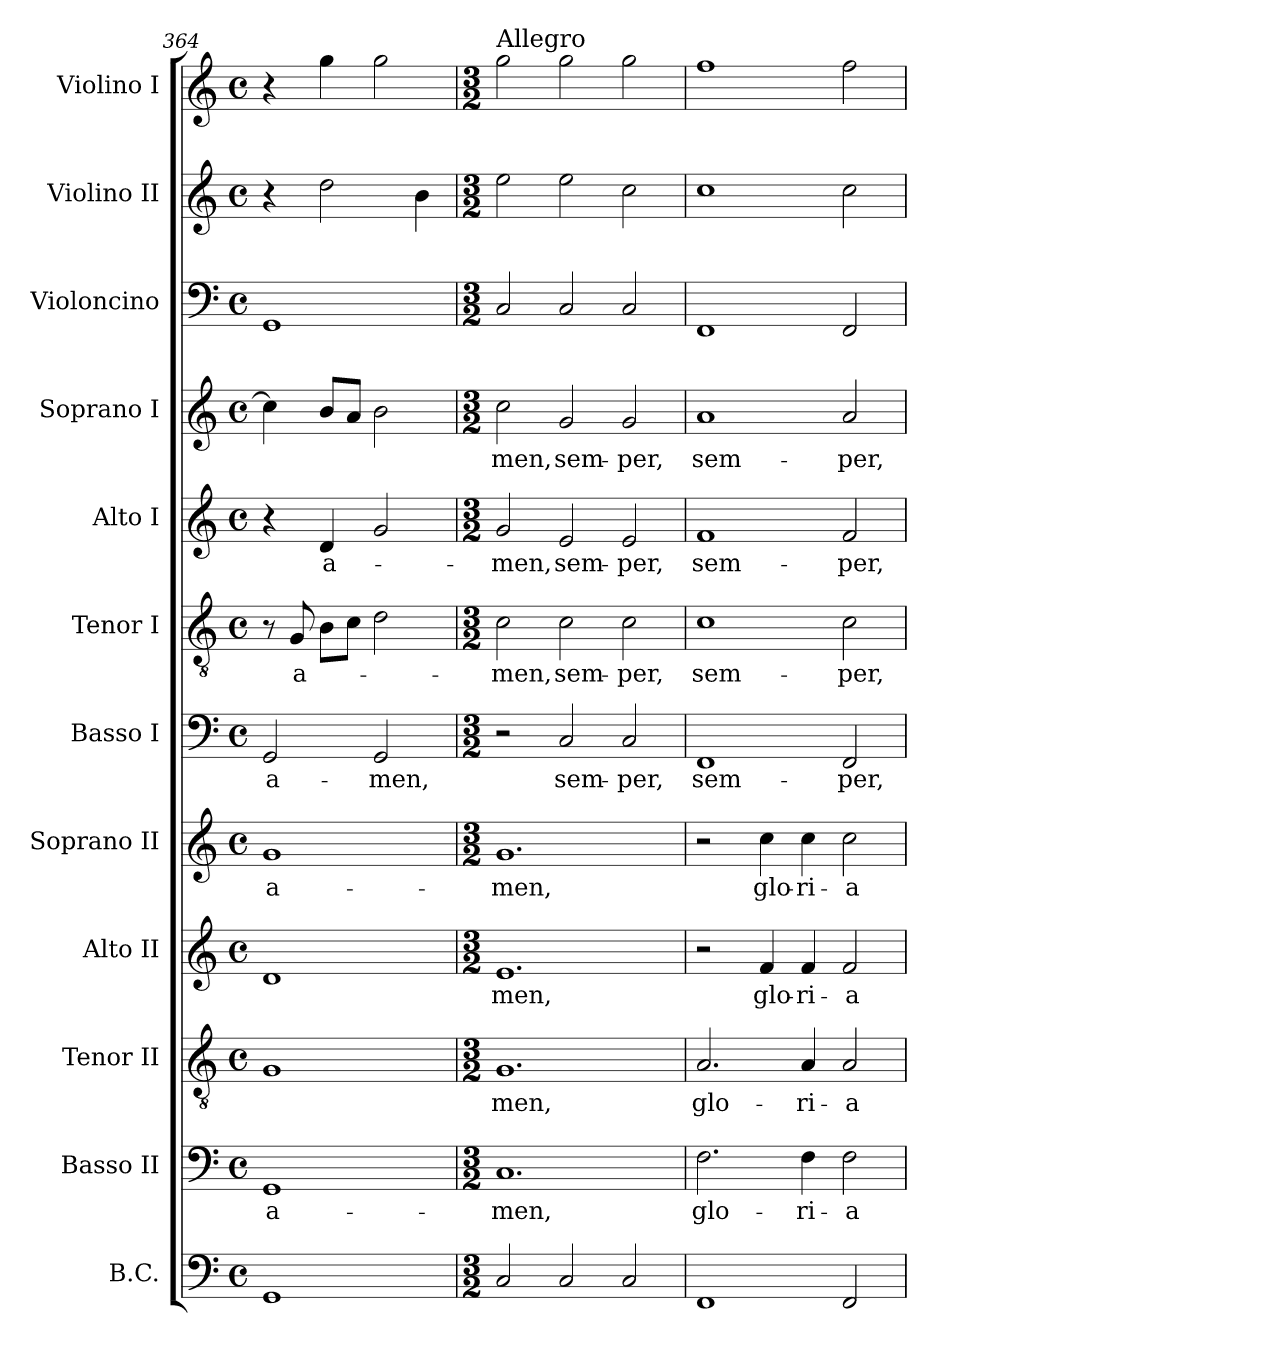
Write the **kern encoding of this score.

**kern	**kern	**text	**kern	**text	**kern	**text	**kern	**text	**kern	**text	**kern	**text	**kern	**text	**kern	**text	**kern	**kern	**kern
*part12	*part11	*part11	*part10	*part10	*part9	*part9	*part8	*part8	*part7	*part7	*part6	*part6	*part5	*part5	*part4	*part4	*part3	*part2	*part1
*staff12	*staff11	*staff11	*staff10	*staff10	*staff9	*staff9	*staff8	*staff8	*staff7	*staff7	*staff6	*staff6	*staff5	*staff5	*staff4	*staff4	*staff3	*staff2	*staff1
*I"B.C.	*I"Basso II	*	*I"Tenor II	*	*I"Alto II	*	*I"Soprano II	*	*I"Basso I	*	*I"Tenor I	*	*I"Alto I	*	*I"Soprano I	*	*I"Violoncino	*I"Violino II	*I"Violino I
*I'BC	*I'B 2	*	*I'T 2	*	*I'A 2	*	*I'S 2	*	*I'B 1	*	*I'T 1	*	*I'A 1	*	*I'S 1	*	*I'Vc.	*I'Vln. II	*I'Vln. I
*clefF4	*clefF4	*	*clefGv2	*	*clefG2	*	*clefG2	*	*clefF4	*	*clefGv2	*	*clefG2	*	*clefG2	*	*clefF4	*clefG2	*clefG2
*k[]	*k[]	*	*k[]	*	*k[]	*	*k[]	*	*k[]	*	*k[]	*	*k[]	*	*k[]	*	*k[]	*k[]	*k[]
*C:	*C:	*	*C:	*	*C:	*	*C:	*	*C:	*	*C:	*	*C:	*	*C:	*	*C:	*C:	*C:
*M4/4	*M4/4	*	*M4/4	*	*M4/4	*	*M4/4	*	*M4/4	*	*M4/4	*	*M4/4	*	*M4/4	*	*M4/4	*M4/4	*M4/4
*met(c)	*met(c)	*	*met(c)	*	*met(c)	*	*met(c)	*	*met(c)	*	*met(c)	*	*met(c)	*	*met(c)	*	*met(c)	*met(c)	*met(c)
=364	=364	=364	=364	=364	=364	=364	=364	=364	=364	=364	=364	=364	=364	=364	=364	=364	=364	=364	=364
*^	*	*	*	*	*	*	*	*	*	*	*	*	*	*	*	*	*	*	*
!	!	!	!LO:LY:b	!	!	!	!	!	!	!	!	!	!	!	!	!	!	!	!	!
!	!	!	!	!	!	!	!	!	!LO:LY:b	!	!	!	!	!	!	!	!	!	!	!
!	!	!	!	!	!	!	!	!	!	!	!LO:LY:b	!	!	!	!	!	!	!	!	!
1GG	2ryy	1GG	a-	1G	.	1d	.	1g	a-	2GG/	a-	8r	.	4r	.	4cc\]	.	1GG	4r	4r
!	!	!	!	!	!	!	!	!	!	!	!	!	!LO:LY:b	!	!	!	!	!	!	!
.	.	.	.	.	.	.	.	.	.	.	.	8G/	a-	.	.	.	.	.	.	.
!	!	!	!	!	!	!	!	!	!	!	!	!	!	!	!LO:LY:b	!	!	!	!	!
.	.	.	.	.	.	.	.	.	.	.	.	8B\L	.	4d/	a-	8b/L	.	.	2dd\	4gg\
.	.	.	.	.	.	.	.	.	.	.	.	8c\J	.	.	.	8a/J	.	.	.	.
!	!	!	!	!	!	!	!	!	!	!	!LO:LY:b	!	!	!	!	!	!	!	!	!
.	2ryy	.	.	.	.	.	.	.	.	2GG/	-men,	2d\	.	2g/	.	2b\	.	.	.	2gg\
.	.	.	.	.	.	.	.	.	.	.	.	.	.	.	.	.	.	.	4b\	.
*v	*v	*	*	*	*	*	*	*	*	*	*	*	*	*	*	*	*	*	*	*
=365	=365	=365	=365	=365	=365	=365	=365	=365	=365	=365	=365	=365	=365	=365	=365	=365	=365	=365	=365
*M3/2	*M3/2	*	*M3/2	*	*M3/2	*	*M3/2	*	*M3/2	*	*M3/2	*	*M3/2	*	*M3/2	*	*M3/2	*M3/2	*M3/2
!	!	!LO:LY:b	!	!	!	!	!	!	!	!	!	!	!	!	!	!	!	!	!
!	!	!	!	!LO:LY:b	!	!	!	!	!	!	!	!	!	!	!	!	!	!	!
!	!	!	!	!	!	!LO:LY:b	!	!	!	!	!	!	!	!	!	!	!	!	!
!	!	!	!	!	!	!	!	!LO:LY:b	!	!	!	!	!	!	!	!	!	!	!
!	!	!	!	!	!	!	!	!	!	!	!	!LO:LY:b	!	!	!	!	!	!	!
!	!	!	!	!	!	!	!	!	!	!	!	!	!	!LO:LY:b	!	!	!	!	!
!	!	!	!	!	!	!	!	!	!	!	!	!	!	!	!	!	!	!	!LO:TX:a:t=Allegro
!	!	!	!	!	!	!	!	!	!	!	!	!	!	!	!	!LO:LY:b	!	!	!
2C/	1.C	-men,	1.G	-men,	1.e	-men,	1.g	-men,	2r	.	2c\	-men,	2g/	-men,	2cc\	-men,	2C/	2ee\	2gg\
!	!	!	!	!	!	!	!	!	!	!LO:LY:b	!	!	!	!	!	!	!	!	!
!	!	!	!	!	!	!	!	!	!	!	!	!LO:LY:b	!	!	!	!	!	!	!
!	!	!	!	!	!	!	!	!	!	!	!	!	!	!LO:LY:b	!	!	!	!	!
!	!	!	!	!	!	!	!	!	!	!	!	!	!	!	!	!LO:LY:b	!	!	!
2C/	.	.	.	.	.	.	.	.	2C/	sem-	2c\	sem-	2e/	sem-	2g/	sem-	2C/	2ee\	2gg\
!	!	!	!	!	!	!	!	!	!	!LO:LY:b	!	!	!	!	!	!	!	!	!
!	!	!	!	!	!	!	!	!	!	!	!	!LO:LY:b	!	!	!	!	!	!	!
!	!	!	!	!	!	!	!	!	!	!	!	!	!	!LO:LY:b	!	!	!	!	!
!	!	!	!	!	!	!	!	!	!	!	!	!	!	!	!	!LO:LY:b	!	!	!
2C/	.	.	.	.	.	.	.	.	2C/	-per,	2c\	-per,	2e/	-per,	2g/	-per,	2C/	2cc\	2gg\
=366	=366	=366	=366	=366	=366	=366	=366	=366	=366	=366	=366	=366	=366	=366	=366	=366	=366	=366	=366
!	!	!LO:LY:b	!	!	!	!	!	!	!	!	!	!	!	!	!	!	!	!	!
!	!	!	!	!LO:LY:b	!	!	!	!	!	!	!	!	!	!	!	!	!	!	!
!	!	!	!	!	!	!	!	!	!	!LO:LY:b	!	!	!	!	!	!	!	!	!
!	!	!	!	!	!	!	!	!	!	!	!	!LO:LY:b	!	!	!	!	!	!	!
!	!	!	!	!	!	!	!	!	!	!	!	!	!	!LO:LY:b	!	!	!	!	!
!	!	!	!	!	!	!	!	!	!	!	!	!	!	!	!	!LO:LY:b	!	!	!
1FF	2.F\	glo-	2.A/	glo-	2r	.	2r	.	1FF	sem-	1c	sem-	1f	sem-	1a	sem-	1FF	1cc	1ff
!	!	!	!	!	!	!LO:LY:b	!	!	!	!	!	!	!	!	!	!	!	!	!
!	!	!	!	!	!	!	!	!LO:LY:b	!	!	!	!	!	!	!	!	!	!	!
.	.	.	.	.	4f/	glo-	4cc\	glo-	.	.	.	.	.	.	.	.	.	.	.
!	!	!LO:LY:b	!	!	!	!	!	!	!	!	!	!	!	!	!	!	!	!	!
!	!	!	!	!LO:LY:b	!	!	!	!	!	!	!	!	!	!	!	!	!	!	!
!	!	!	!	!	!	!LO:LY:b	!	!	!	!	!	!	!	!	!	!	!	!	!
!	!	!	!	!	!	!	!	!LO:LY:b	!	!	!	!	!	!	!	!	!	!	!
.	4F\	-ri-	4A/	-ri-	4f/	-ri-	4cc\	-ri-	.	.	.	.	.	.	.	.	.	.	.
!	!	!LO:LY:b	!	!	!	!	!	!	!	!	!	!	!	!	!	!	!	!	!
!	!	!	!	!LO:LY:b	!	!	!	!	!	!	!	!	!	!	!	!	!	!	!
!	!	!	!	!	!	!LO:LY:b	!	!	!	!	!	!	!	!	!	!	!	!	!
!	!	!	!	!	!	!	!	!LO:LY:b	!	!	!	!	!	!	!	!	!	!	!
!	!	!	!	!	!	!	!	!	!	!LO:LY:b	!	!	!	!	!	!	!	!	!
!	!	!	!	!	!	!	!	!	!	!	!	!LO:LY:b	!	!	!	!	!	!	!
!	!	!	!	!	!	!	!	!	!	!	!	!	!	!LO:LY:b	!	!	!	!	!
!	!	!	!	!	!	!	!	!	!	!	!	!	!	!	!	!LO:LY:b	!	!	!
2FF/	2F\	-a	2A/	-a	2f/	-a	2cc\	-a	2FF/	-per,	2c\	-per,	2f/	-per,	2a/	-per,	2FF/	2cc\	2ff\
=	=	=	=	=	=	=	=	=	=	=	=	=	=	=	=	=	=	=	=
*-	*-	*-	*-	*-	*-	*-	*-	*-	*-	*-	*-	*-	*-	*-	*-	*-	*-	*-	*-
